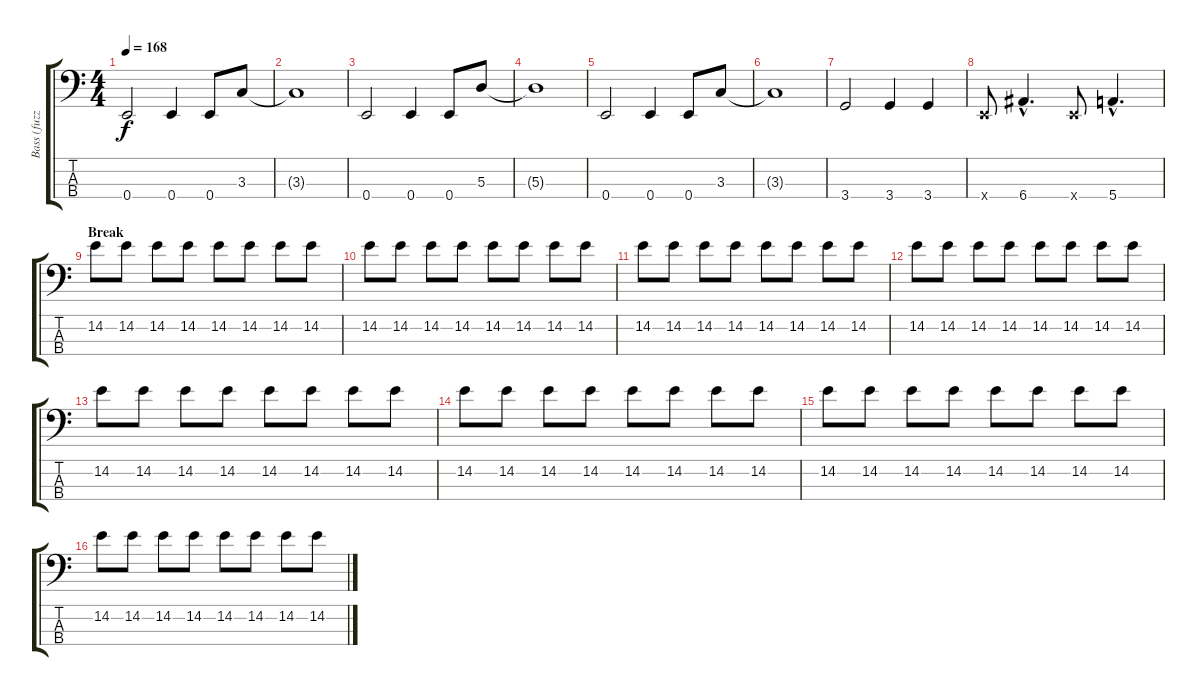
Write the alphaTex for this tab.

\track ("Bass (fuzzy tone added in lead)" "Bass (fuzz") {instrument electricbasspick}
\staff {score tabs}
\tuning (G2 D2 A1 E1) {hide}
\ts (4 4)
\tempo 168
\clef f4
\ks c
0.4.2{dy f} 0.4.4 0.4.8 3.3.8 |
3.3{t}.1 |
0.4.2 0.4.4 0.4.8 5.3.8 |
5.3{t}.1 |
0.4.2 0.4.4 0.4.8 3.3.8 |
3.3{t}.1 |
3.4.2 3.4.4 3.4.4 |
0.4{x}.8 6.4{hac}.4{d} 0.4{x}.8 5.4{hac}.4{d} |
\section ("" "Break")
14.2.8 14.2.8 14.2.8 14.2.8 14.2.8 14.2.8 14.2.8 14.2.8 |
14.2.8 14.2.8 14.2.8 14.2.8 14.2.8 14.2.8 14.2.8 14.2.8 |
14.2.8 14.2.8 14.2.8 14.2.8 14.2.8 14.2.8 14.2.8 14.2.8 |
14.2.8 14.2.8 14.2.8 14.2.8 14.2.8 14.2.8 14.2.8 14.2.8 |
14.2.8 14.2.8 14.2.8 14.2.8 14.2.8 14.2.8 14.2.8 14.2.8 |
14.2.8 14.2.8 14.2.8 14.2.8 14.2.8 14.2.8 14.2.8 14.2.8 |
14.2.8 14.2.8 14.2.8 14.2.8 14.2.8 14.2.8 14.2.8 14.2.8 |
14.2.8 14.2.8 14.2.8 14.2.8 14.2.8 14.2.8 14.2.8 14.2.8
